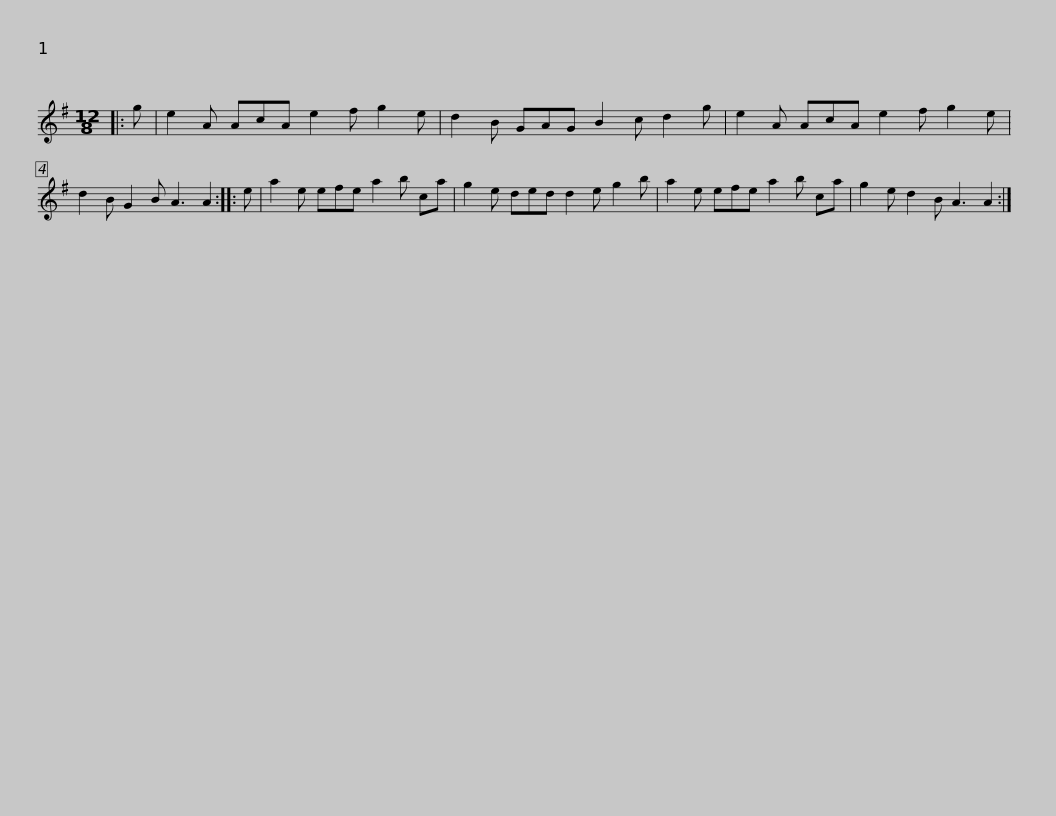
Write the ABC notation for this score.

X:1
L:1/8
M:12/8
I:linebreak $
K:G
V:1 treble
V:1
|: g | e2 A AcA e2 f g2 e | d2 B GAG B2 c d2 g | e2 A AcA e2 f g2 e | d2 B G2 B A3 A2 :: %5
 e |$ a2 e efe a2 b ca | g2 e ded d2 e g2 b | a2 e efe a2 b ca | g2 e d2 B A3 A2 :| %10
